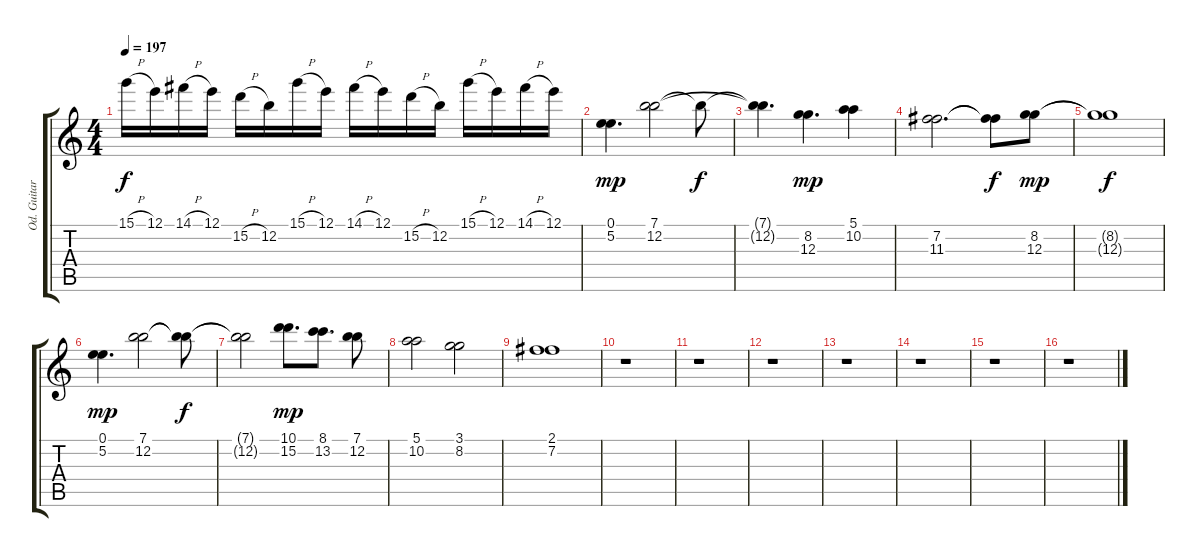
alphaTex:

\track ("Od. Guitar 1" "Od. Guitar") {instrument distortionguitar}
\staff {score tabs}
\tuning (E4 B3 G3 D3 A2 E2) {hide}
\ts (4 4)
\tempo 197
\clef g2
\ks c
15.1{h}.16{dy f} 12.1.16 14.1{h}.16 12.1.16 15.2{h}.16 12.2.16 15.1{h}.16 12.1.16 14.1{h}.16 12.1.16 15.2{h}.16 12.2.16 15.1{h}.16 12.1.16 14.1{h}.16 12.1.16 |
(0.1 5.2).4{d dy mp} (7.1 12.2).2 7.1{t}.8{dy f} |
(7.1{t} 12.2{t}).4{d} (8.2 12.3).4{d dy mp} (5.1 10.2).4 |
(7.2 11.3).2{d} (7.2{t} 11.3{t}).8{dy f} (8.2 12.3).8{dy mp} |
(8.2{t} 12.3{t}).1{dy f} |
(0.1 5.2).4{d dy mp} (7.1 12.2).2 (7.1{t} 12.2{t}).8{dy f} |
(7.1{t} 12.2{t}).2 (10.1 15.2).8{d dy mp} (8.1 13.2).8{d} (7.1 12.2).8 |
(5.1 10.2).2 (3.1 8.2).2 |
(2.1 7.2).1 |
r.1 |
r.1 |
r.1 |
r.1 |
r.1 |
r.1 |
r.1
